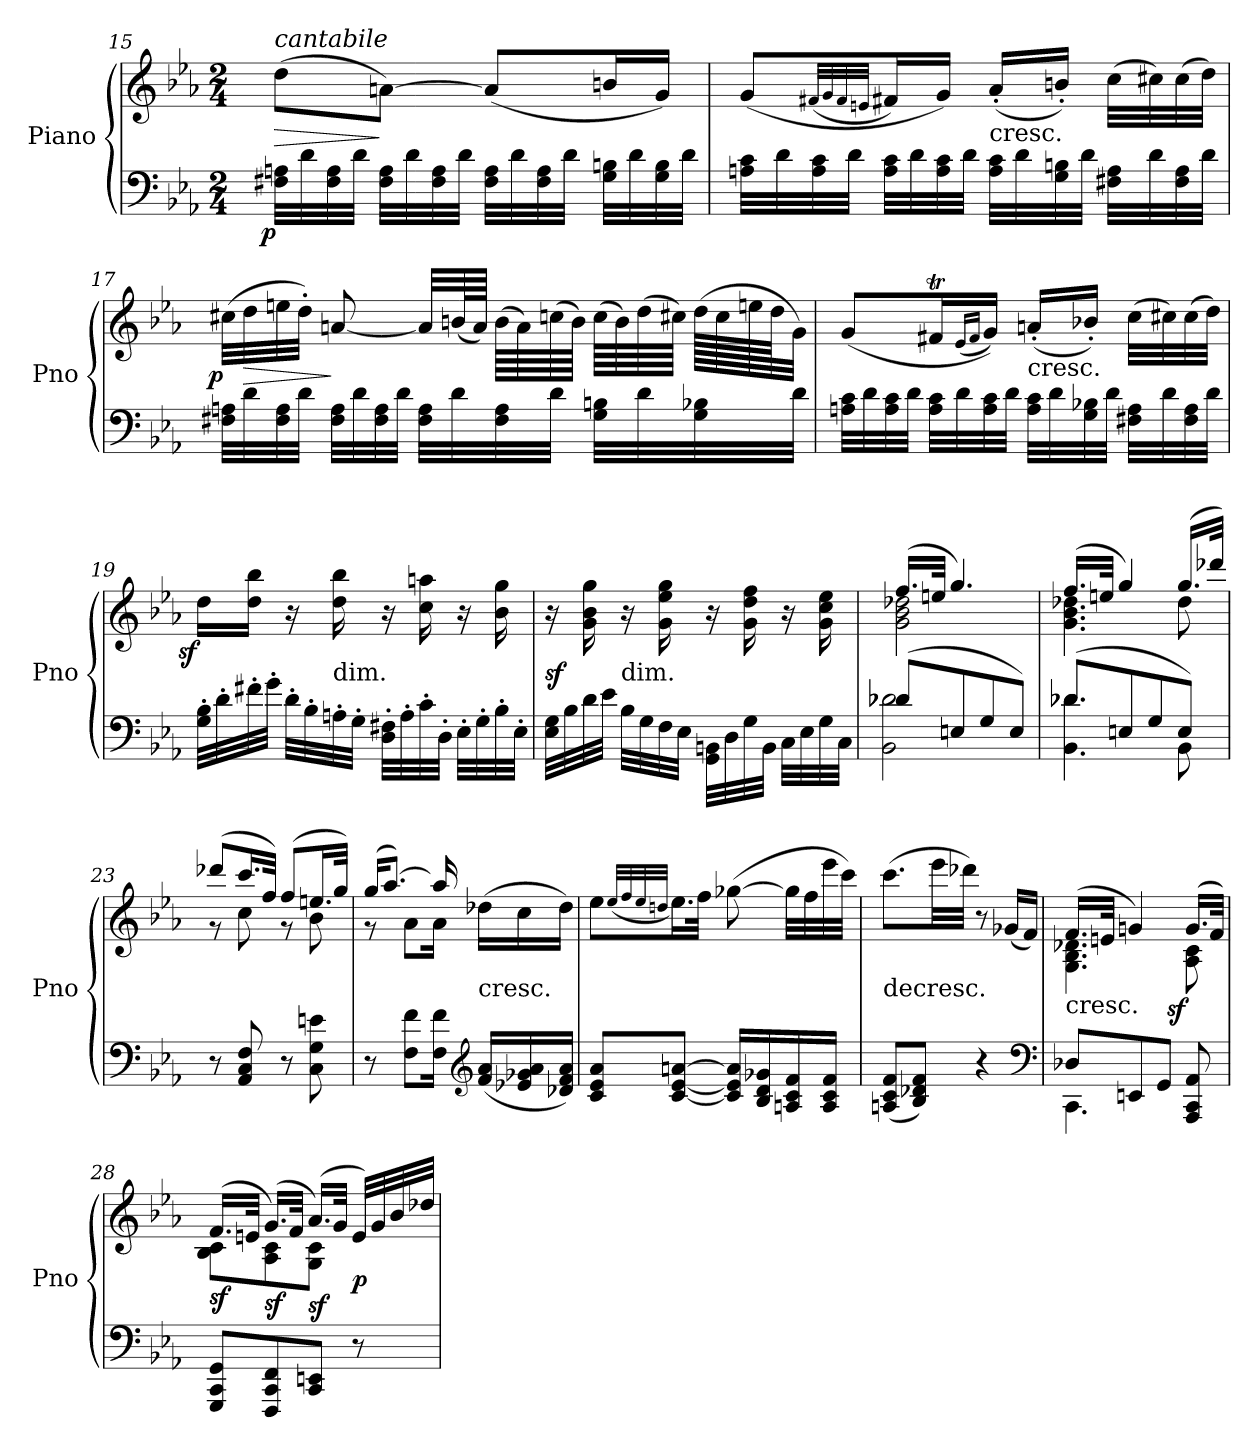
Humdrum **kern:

**kern	**kern	**dynam
*part1	*part1	*part1
*staff2	*staff1	*staff1/2
*I"Piano	*	*
*I'Pno	*	*
*clefF4	*clefG2	*
*k[b-e-a-]	*k[b-e-a-]	*
*c:	*c:	*
*M2/4	*M2/4	*
=15	=15	=15
!	!LO:TX:a:i:t=cantabile	!
!	!	!LO:DY:n=1:b=2:rj
32F#X 32AnLLL	(8ddL	> p
32d	.	.
32F# 32A	.	.
32dJJJ	.	.
32F# 32ALLL	[8anJ)	]
32d	.	.
32F# 32A	.	.
32dJJJ	.	.
32F# 32ALLL	(8aL]	.
32d	.	.
32F# 32A	.	.
32dJJJ	.	.
32G 32BnLLL	16bnL	.
32d	.	.
32G 32B	16gJJ)	.
32dJJJ	.	.
=16	=16	=16
32An 32cLLL	(8gL	.
32d	.	.
32A 32c	.	.
32dJJJ	.	.
.	(32qf#XLLL	.
.	32qg	.
.	32qf#	.
.	32qenJJJ	.
32A 32cLLL	16f#XL)	.
32d	.	.
32A 32c	16gJJ)	.
32dJJJ	.	.
!	!LO:TX:c:t=cresc.	!
32A 32cLLL	(16a-'LL	.
32d	.	.
32G 32Bn	16bn'JJ)	.
32dJJJ	.	.
32F#X 32ALLL	(32ccLLL	.
32d	32cc#X)	.
32F# 32A	(32cc#	.
32dJJJ	32ddJJJ)	.
=17	=17	=17
!	!	!LO:DY:rj
32F#X 32AnLLL	(32cc#XLLL	p
32d	32dd	>
32F# 32A	32een	.
32dJJJ	32dd'JJJ)	.
32F# 32ALLL	[8an	]
32d	.	.
32F# 32A	.	.
32dJJJ	.	.
32F# 32ALLL	32aLLL]	.
32d	(64bnL	.
.	64aJJJJ)	.
32F# 32A	(64bLLLL	.
.	64a)	.
32dJJJ	(64ccn	.
.	64bJJJJ)	.
32G 32BnLLL	(64ccLLLL	.
.	64b)	.
32d	(64dd	.
.	64cc#XJJJJ)	.
32G 32B-X	(128ddLLLLL	.
.	128cc#	.
.	128een	.
.	128ddJJ	.
32dJJJ	32gJJJ)	.
=18	=18	=18
32An 32cLLL	(8gL	.
32d	.	.
32A 32c	.	.
32dJJJ	.	.
32A 32cLLL	16f#XtL	.
32d	.	.
.	(16qe-LL	.
.	16qf#JJ	.
32A 32c	16gJJ))	.
32dJJJ	.	.
!	!LO:TX:c:t=cresc.	!
32A 32cLLL	(16an'LL	.
32d	.	.
32G 32B-X	16b-X'JJ)	.
32dJJJ	.	.
32F#X 32ALLL	(32ccLLL	.
32d	32cc#X)	.
32F# 32A	(32cc#	.
32dJJJ	32ddJJJ)	.
=19	=19	=19
!	!	!LO:DY:rj
32G' 32B-'LLL	16ddLL	sf
32d'	.	.
32f#X'	16dd 16bb-JJ	.
32g'JJJ	.	.
32d'LLL	16r	.
32B-'	.	.
!	!LO:TX:c:t=dim.	!
32An'	16dd 16bb-	.
32G'JJJ	.	.
32D' 32F#X'LLL	16r	.
32A'	.	.
32c'	16cc 16aan	.
32D'JJJ	.	.
32E-'LLL	16r	.
32G'	.	.
32B-'	16b- 16gg	.
32E-'JJJ	.	.
=20	=20	=20
32E- 32GLLL	16r	sf
32B-	.	.
32d	16g 16b- 16gg	.
32e-JJJ	.	.
!	!LO:TX:c:t=dim.	!
32B-LLL	16r	.
32G	.	.
32F	16g 16ee- 16gg	.
32E-JJJ	.	.
32GG\ 32BBn\LLL	16r	.
32D\	.	.
32G\	16g 16dd 16ff	.
32BB\JJJ	.	.
32CLLL	16r	.
32E-	.	.
32G	16g 16cc 16ee-	.
32CJJJ	.	.
=21	=21	=21
*^	*^	*
(8d-XL	2BB- 2d-X	(16.ffLL	2g 2b- 2dd-X	.
.	.	32eenJJk	.	.
8En	.	4.gg)	.	.
8G	.	.	.	.
8EJ)	.	.	.	.
=22	=22	=22	=22	=22
(8d-XL	4.BB- 4.d-X	(16.ffLL	4.g 4.b- 4.dd-X	.
.	.	32eenJJk	.	.
8En	.	4gg)	.	.
8G	.	.	.	.
8EJ)	8BB-	(16.ggLL	8dd-	.
.	.	32ddd-XJJk)	.	.
*v	*v	*	*	*
=23	=23	=23	=23
8r	(8ddd-XL	8rg	.
8AA- 8C 8F	16.cccL	8cc	.
.	32ffJJk)	.	.
8r	(8ffL	8rg	.
8C 8G 8en	16.eenL	8b-	.
.	32ggJJk)	.	.
=24	=24	=24	=24
8r	(16ggKL	8rg	.
.	[8.aa-J)	.	.
8F 8fL	.	8a-L	.
16F 16fJk	16aa-]	16a-Jk	.
*clefG2	*	*	*
!	!LO:TX:c:t=cresc.	!	!
(16f 16a-LL	8.ryy	(16dd-XLL	.
16e-X 16g-X 16a-	.	16cc	.
16d-X 16f 16a-JJ)	.	16dd-JJ)	.
*	*v	*v	*
=25	=25	=25
8c 8e- 8a-L	8ee-L	.
.	(32qee-LLL	.
.	32qff	.
.	32qee-	.
.	32qddnJJJ	.
[8c [8e- [8anJ	16.ee-L)	.
.	32ffJJk	.
16c] 16e-] 16a]LL	([8gg-X	.
16B- 16d 16g-X	.	.
16An 16c 16f	32gg-LLL]	.
.	32ff	.
16A 16c 16fJJ	32eee-	.
.	32cccJJJ)	.
=26	=26	=26
!	!LO:TX:c:t=decresc.	!
(8An 8c 8fL	(8.cccL	.
8B- 8d-X 8fJ)	.	.
.	32eee-LL	.
.	32ddd-XJJJ)	.
4r	8r	.
.	(16g-XLL	.
.	16fJJ)	.
*clefF4	*	*
=27	=27	=27
*^	*^	*
!	!	!LO:TX:c:t=cresc.	!	!
8D-XL	4.CC	(16.fLL	4.G 4.B- 4.d-X	.
.	.	32enJJk	.	.
8EEn	.	4gn)	.	.
8GGJ	.	.	.	.
!	!	!	!	!LO:DY:rj
8AAA- 8CC 8AA-	8ryy	(16.gLL	8A- 8c	sf
.	.	32fJJk)	.	.
*v	*v	*	*	*
=28	=28	=28	=28
8GGG 8CC 8GGL	(16.fLL	8B- 8cL	sf
.	32enJJk	.	.
8FFF 8CC 8FF	(16.gLL)	8A- 8c	sf
.	32fJJk	.	.
8CC 8EEnJ	(16.a-LL)	8G 8cJ	sf
.	32gJJk	.	.
8r	32eLLL)	8ryy	p
.	32g	.	.
.	32b-	.	.
.	32dd-XJJJ	.	.
*	*v	*v	*
=	=	=
*-	*-	*-
